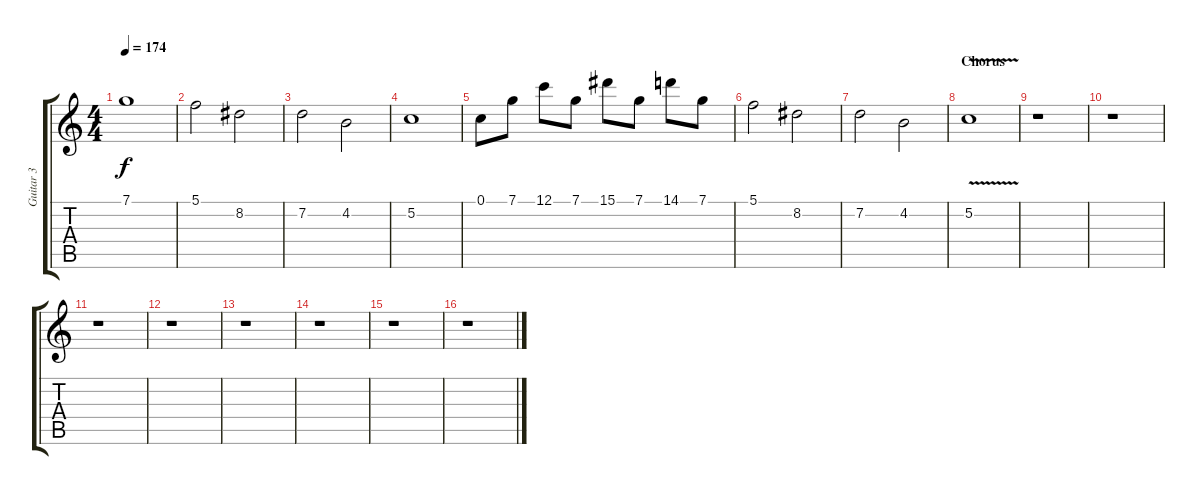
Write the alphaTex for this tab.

\track ("Guitar 3" "Guitar 3") {instrument distortionguitar}
\staff {score tabs}
\tuning (C4 G3 Eb3 Bb2 F2 C2) {hide}
\ts (4 4)
\tempo 174
\clef g2
\ks c
7.1.1{dy f} |
5.1.2 8.2.2 |
7.2.2 4.2.2 |
5.2.1 |
0.1.8 7.1.8 12.1.8 7.1.8 15.1.8 7.1.8 14.1.8 7.1.8 |
5.1.2 8.2.2 |
7.2.2 4.2.2 |
\section ("" "Chorus")
5.2{v}.1 |
r.1 |
r.1 |
r.1 |
r.1 |
r.1 |
r.1 |
r.1 |
r.1
